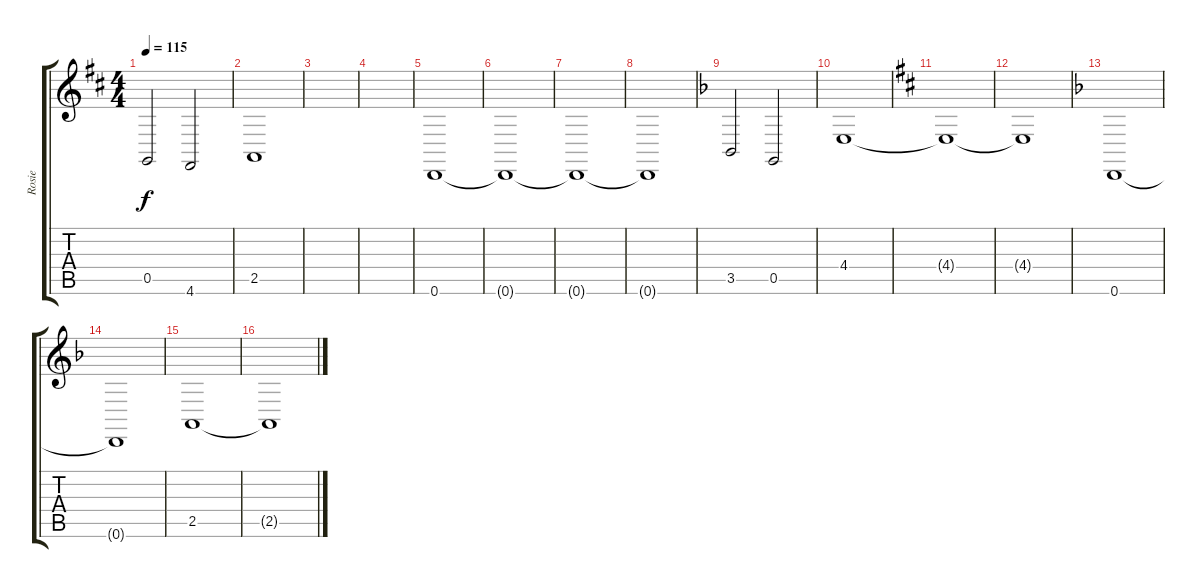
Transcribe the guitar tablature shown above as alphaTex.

\track ("Rosie" "Rosie") {instrument stringensemble2}
\staff {score tabs}
\tuning (D4 A3 F3 C3 G2 D2) {hide}
\ts (4 4)
\tempo 115
\clef g2
\ks bminor
0.5.2{dy f} 4.6.2 |
2.5.1 |
|
|
0.6.1 |
0.6{t}.1 |
0.6{t}.1 |
0.6{t}.1 |
\ks dminor
3.5.2 0.5.2 |
4.4.1 |
\ks bminor
4.4{t}.1 |
4.4{t}.1 |
\ks dminor
0.6.1 |
0.6{t}.1 |
2.5.1 |
2.5{t}.1
